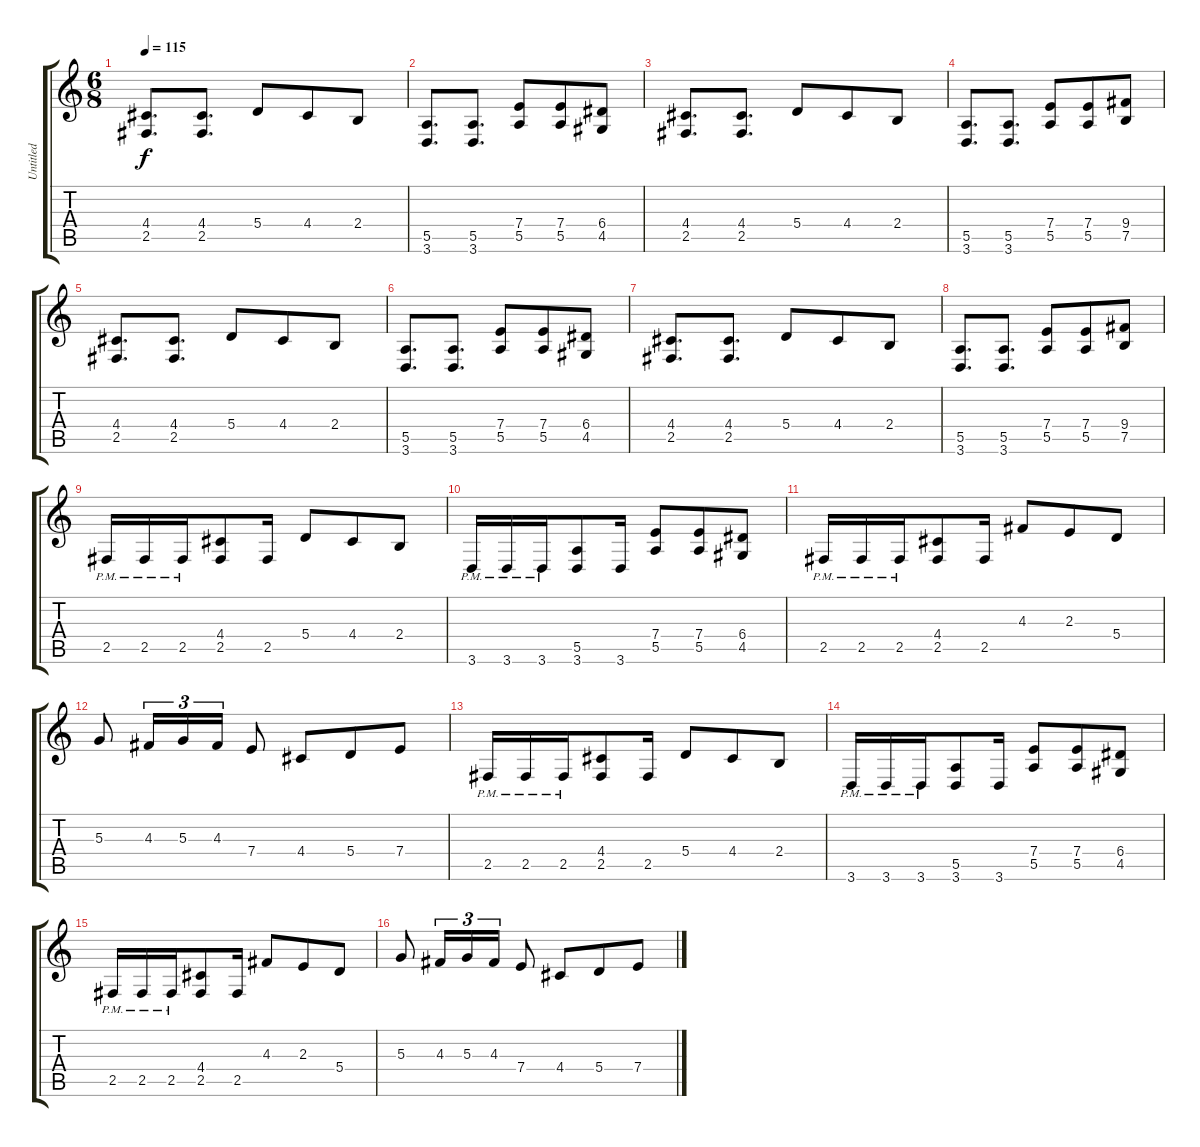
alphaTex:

\track ("Untitled" "Untitled") {instrument distortionguitar}
\staff {score tabs}
\tuning (B3 Gb3 D3 A2 E2 B1) {hide}
\ts (6 8)
\tempo 115
\clef g2
\ks c
(4.4 2.5).8{d dy f} (4.4 2.5).8{d} 5.4.8 4.4.8 2.4.8 |
(5.5 3.6).8{d} (5.5 3.6).8{d} (7.4 5.5).8 (7.4 5.5).8 (6.4 4.5).8 |
(4.4 2.5).8{d} (4.4 2.5).8{d} 5.4.8 4.4.8 2.4.8 |
(5.5 3.6).8{d} (5.5 3.6).8{d} (7.4 5.5).8 (7.4 5.5).8 (9.4 7.5).8 |
(4.4 2.5).8{d} (4.4 2.5).8{d} 5.4.8 4.4.8 2.4.8 |
(5.5 3.6).8{d} (5.5 3.6).8{d} (7.4 5.5).8 (7.4 5.5).8 (6.4 4.5).8 |
(4.4 2.5).8{d} (4.4 2.5).8{d} 5.4.8 4.4.8 2.4.8 |
(5.5 3.6).8{d} (5.5 3.6).8{d} (7.4 5.5).8 (7.4 5.5).8 (9.4 7.5).8 |
2.5{pm}.16 2.5{pm}.16 2.5{pm}.16 (4.4 2.5).8 2.5.16 5.4.8 4.4.8 2.4.8 |
3.6{pm}.16 3.6{pm}.16 3.6{pm}.16 (5.5 3.6).8 3.6.16 (7.4 5.5).8 (7.4 5.5).8 (6.4 4.5).8 |
2.5{pm}.16 2.5{pm}.16 2.5{pm}.16 (4.4 2.5).8 2.5.16 4.3.8 2.3.8 5.4.8 |
5.3.8 4.3.16{tu (3 2)} 5.3.16{tu (3 2)} 4.3.16{tu (3 2)} 7.4.8 4.4.8 5.4.8 7.4.8 |
2.5{pm}.16 2.5{pm}.16 2.5{pm}.16 (4.4 2.5).8 2.5.16 5.4.8 4.4.8 2.4.8 |
3.6{pm}.16 3.6{pm}.16 3.6{pm}.16 (5.5 3.6).8 3.6.16 (7.4 5.5).8 (7.4 5.5).8 (6.4 4.5).8 |
2.5{pm}.16 2.5{pm}.16 2.5{pm}.16 (4.4 2.5).8 2.5.16 4.3.8 2.3.8 5.4.8 |
5.3.8 4.3.16{tu (3 2)} 5.3.16{tu (3 2)} 4.3.16{tu (3 2)} 7.4.8 4.4.8 5.4.8 7.4.8
